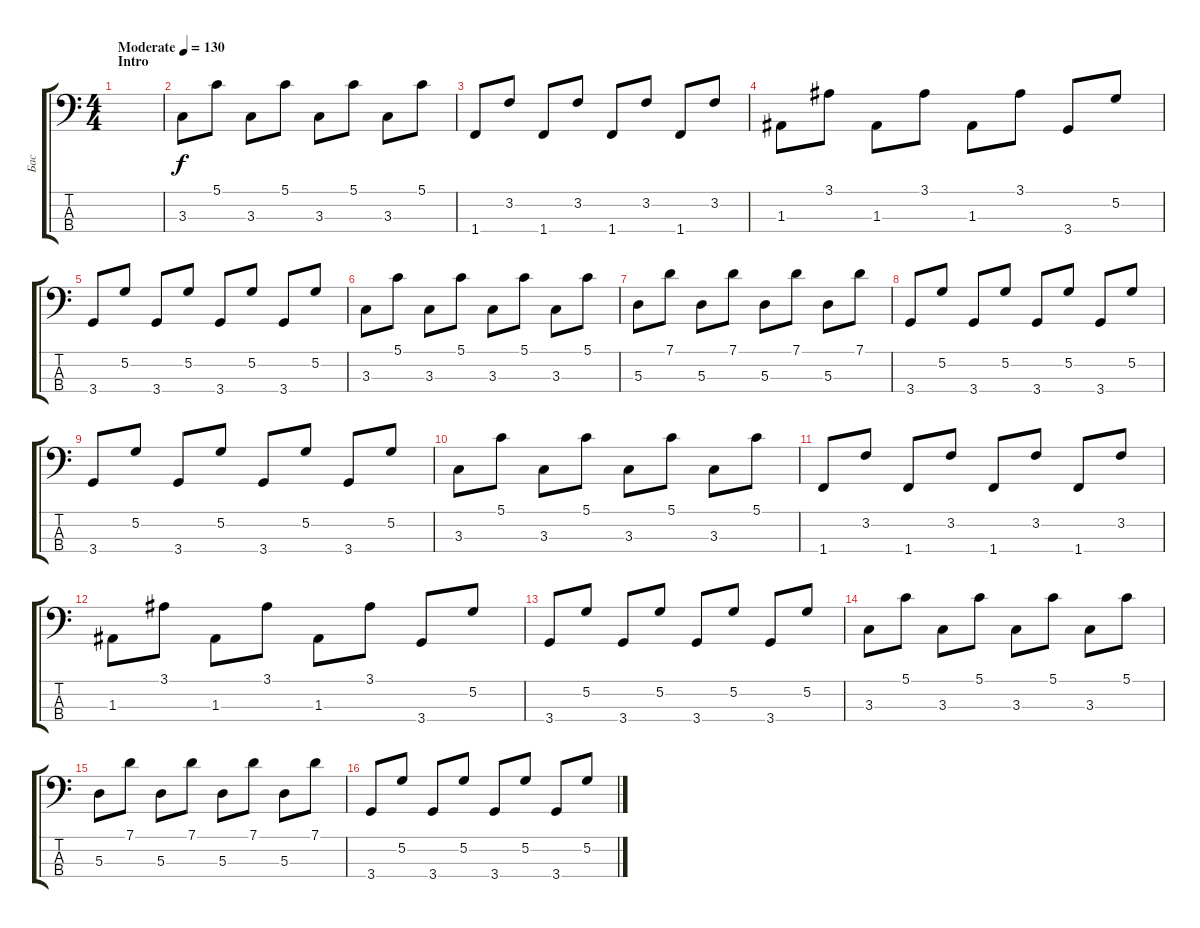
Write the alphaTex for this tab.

\track ("Бас" "Бас") {instrument slapbass1}
\staff {score tabs}
\tuning (G2 D2 A1 E1) {hide}
\ts (4 4)
\section ("" "Intro")
\tempo (130 "Moderate")
\clef f4
\ks c
|
3.3.8 5.1.8 3.3.8 5.1.8 3.3.8 5.1.8 3.3.8 5.1.8 |
1.4.8 3.2.8 1.4.8 3.2.8 1.4.8 3.2.8 1.4.8 3.2.8 |
1.3.8 3.1.8 1.3.8 3.1.8 1.3.8 3.1.8 3.4.8 5.2.8 |
3.4.8 5.2.8 3.4.8 5.2.8 3.4.8 5.2.8 3.4.8 5.2.8 |
3.3.8 5.1.8 3.3.8 5.1.8 3.3.8 5.1.8 3.3.8 5.1.8 |
5.3.8 7.1.8 5.3.8 7.1.8 5.3.8 7.1.8 5.3.8 7.1.8 |
3.4.8 5.2.8 3.4.8 5.2.8 3.4.8 5.2.8 3.4.8 5.2.8 |
3.4.8 5.2.8 3.4.8 5.2.8 3.4.8 5.2.8 3.4.8 5.2.8 |
3.3.8 5.1.8 3.3.8 5.1.8 3.3.8 5.1.8 3.3.8 5.1.8 |
1.4.8 3.2.8 1.4.8 3.2.8 1.4.8 3.2.8 1.4.8 3.2.8 |
1.3.8 3.1.8 1.3.8 3.1.8 1.3.8 3.1.8 3.4.8 5.2.8 |
3.4.8 5.2.8 3.4.8 5.2.8 3.4.8 5.2.8 3.4.8 5.2.8 |
3.3.8 5.1.8 3.3.8 5.1.8 3.3.8 5.1.8 3.3.8 5.1.8 |
5.3.8 7.1.8 5.3.8 7.1.8 5.3.8 7.1.8 5.3.8 7.1.8 |
3.4.8 5.2.8 3.4.8 5.2.8 3.4.8 5.2.8 3.4.8 5.2.8
